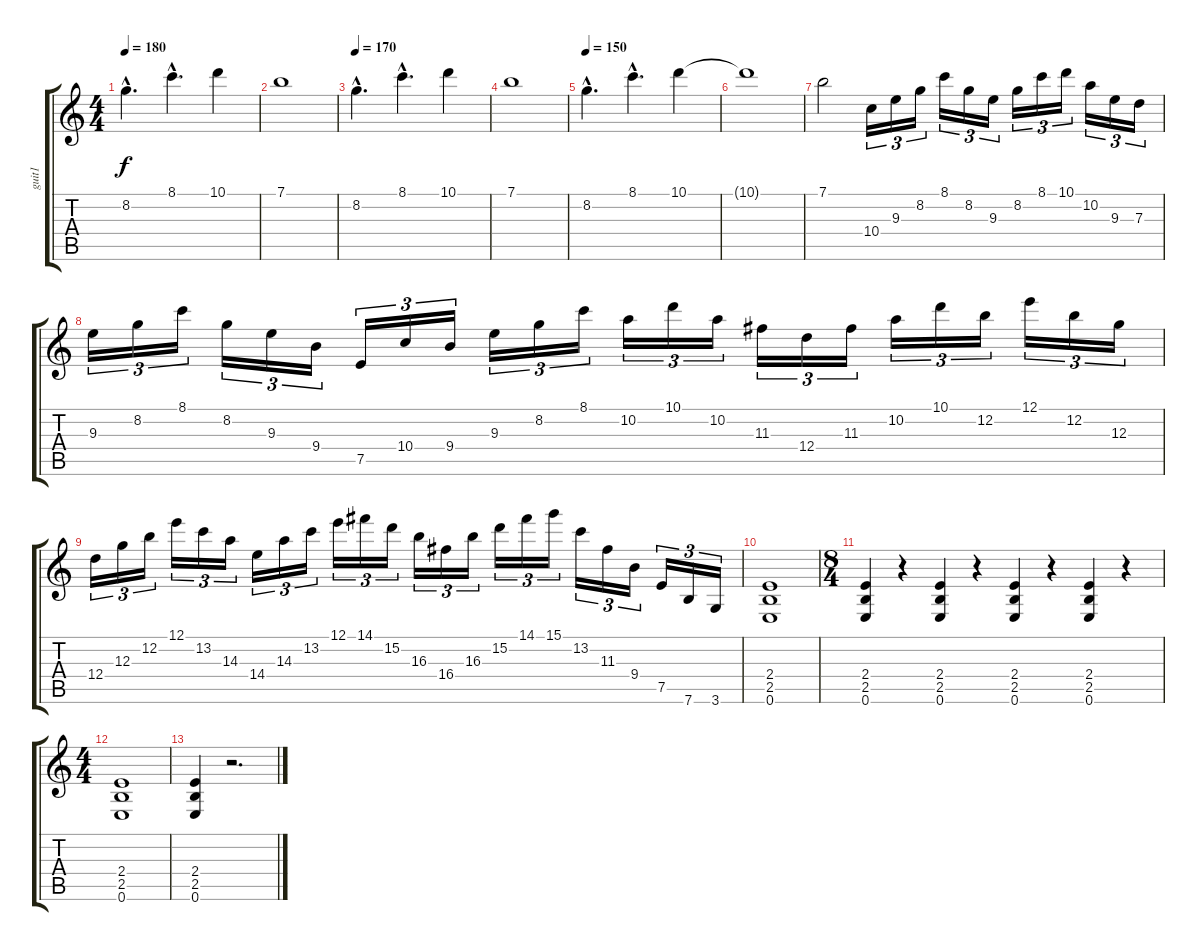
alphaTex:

\track ("guit1" "guit1") {instrument distortionguitar}
\staff {score tabs}
\tuning (E4 B3 G3 D3 A2 E2) {hide}
\ts (4 4)
\tempo 180
\clef g2
\ks c
8.2{hac}.4{d dy f} 8.1{hac}.4{d} 10.1.4 |
7.1.1 |
\tempo 170
8.2{hac}.4{d} 8.1{hac}.4{d} 10.1.4 |
7.1.1 |
\tempo 150
8.2{hac}.4{d} 8.1{hac}.4{d} 10.1.4 |
10.1{t}.1 |
7.1.2 10.4.16{tu (3 2)} 9.3.16{tu (3 2)} 8.2.16{tu (3 2)} 8.1.16{tu (3 2)} 8.2.16{tu (3 2)} 9.3.16{tu (3 2)} 8.2.16{tu (3 2)} 8.1.16{tu (3 2)} 10.1.16{tu (3 2)} 10.2.16{tu (3 2)} 9.3.16{tu (3 2)} 7.3.16{tu (3 2)} |
9.3.16{tu (3 2)} 8.2.16{tu (3 2)} 8.1.16{tu (3 2)} 8.2.16{tu (3 2)} 9.3.16{tu (3 2)} 9.4.16{tu (3 2)} 7.5.16{tu (3 2)} 10.4.16{tu (3 2)} 9.4.16{tu (3 2)} 9.3.16{tu (3 2)} 8.2.16{tu (3 2)} 8.1.16{tu (3 2)} 10.2.16{tu (3 2)} 10.1.16{tu (3 2)} 10.2.16{tu (3 2)} 11.3.16{tu (3 2)} 12.4.16{tu (3 2)} 11.3.16{tu (3 2)} 10.2.16{tu (3 2)} 10.1.16{tu (3 2)} 12.2.16{tu (3 2)} 12.1.16{tu (3 2)} 12.2.16{tu (3 2)} 12.3.16{tu (3 2)} |
12.4.16{tu (3 2)} 12.3.16{tu (3 2)} 12.2.16{tu (3 2)} 12.1.16{tu (3 2)} 13.2.16{tu (3 2)} 14.3.16{tu (3 2)} 14.4.16{tu (3 2)} 14.3.16{tu (3 2)} 13.2.16{tu (3 2)} 12.1.16{tu (3 2)} 14.1.16{tu (3 2)} 15.2.16{tu (3 2)} 16.3.16{tu (3 2)} 16.4.16{tu (3 2)} 16.3.16{tu (3 2)} 15.2.16{tu (3 2)} 14.1.16{tu (3 2)} 15.1.16{tu (3 2)} 13.2.16{tu (3 2)} 11.3.16{tu (3 2)} 9.4.16{tu (3 2)} 7.5.16{tu (3 2)} 7.6.16{tu (3 2)} 3.6.16{tu (3 2)} |
(2.4 2.5 0.6).1 |
\ts (8 4)
(2.4 2.5 0.6).4 r.4 (2.4 2.5 0.6).4 r.4 (2.4 2.5 0.6).4 r.4 (2.4 2.5 0.6).4 r.4 |
\ts (4 4)
(2.4 2.5 0.6).1 |
(2.4 2.5 0.6).4 r.2{d}
